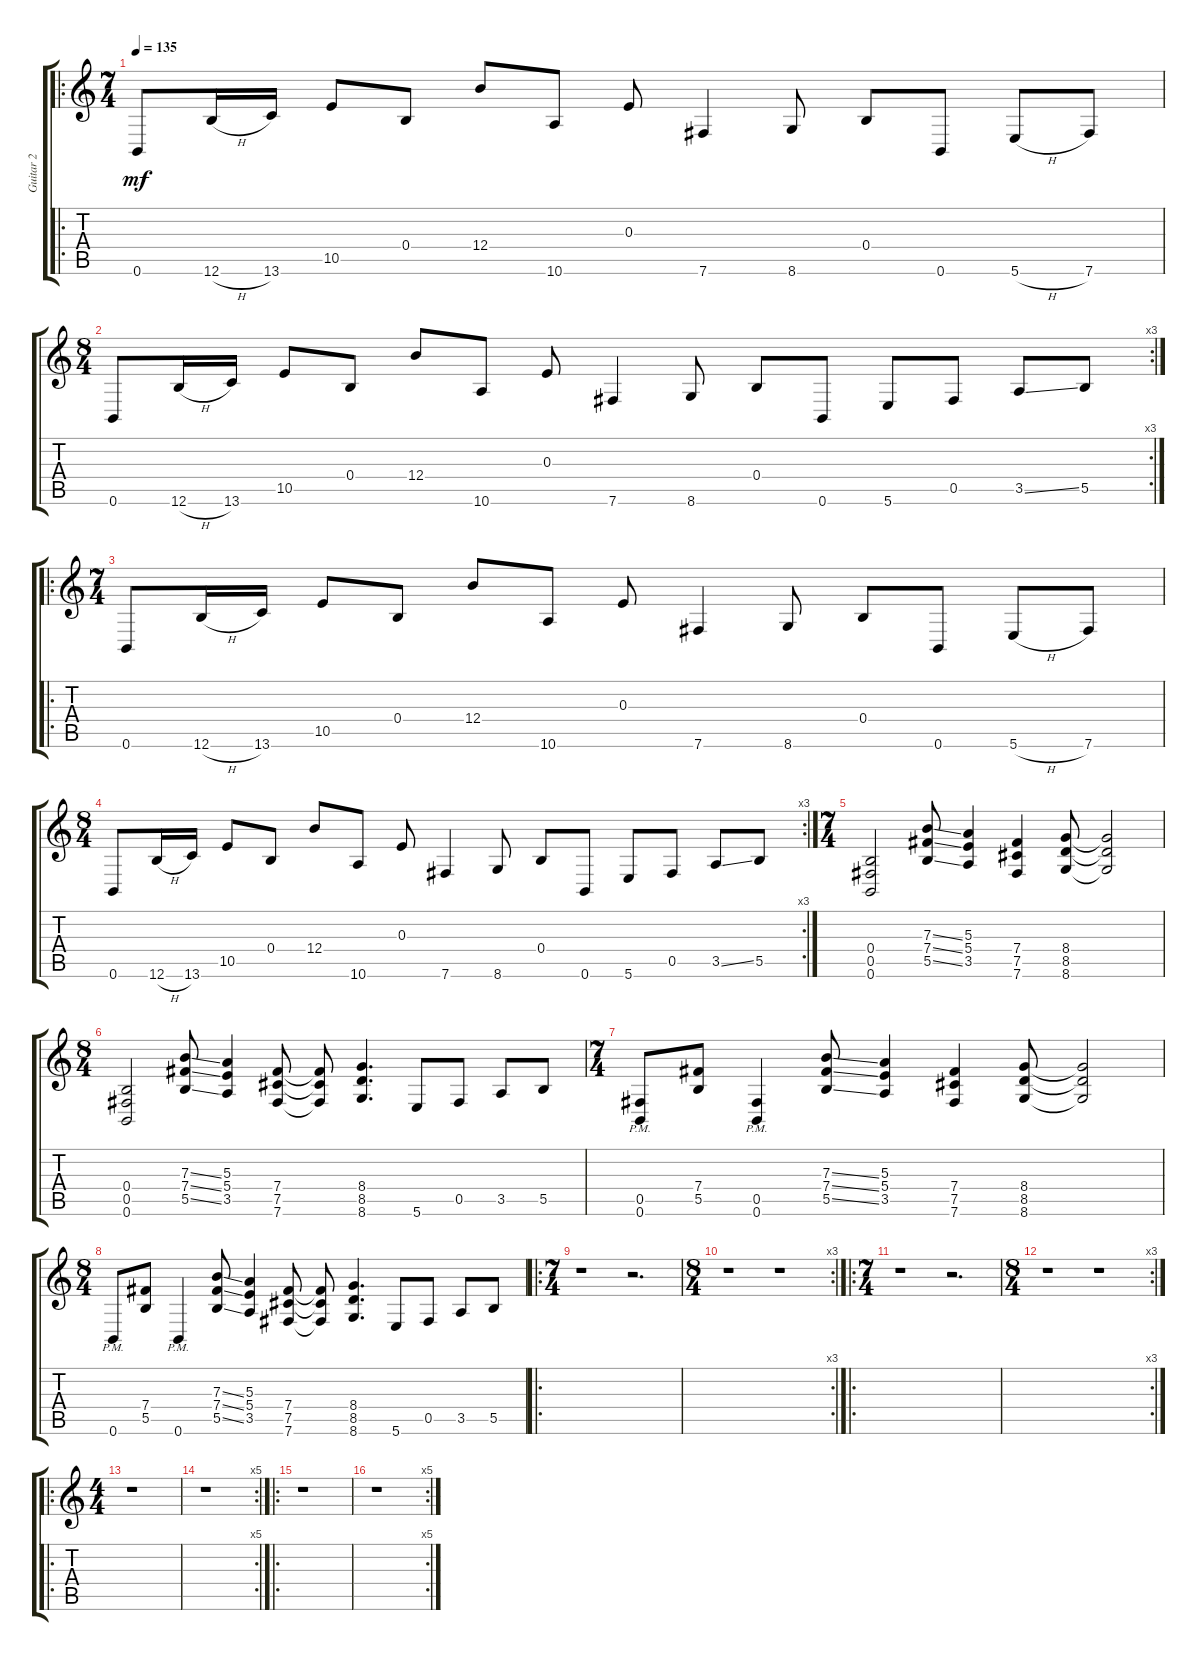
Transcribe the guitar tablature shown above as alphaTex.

\track ("Guitar 2" "Guitar 2") {instrument distortionguitar}
\staff {score tabs}
\tuning (Db4 Ab3 E3 B2 Gb2 B1) {hide}
\ro
\ts (7 4)
\tempo 135
\clef g2
\ks c
0.6.8{dy mf} 12.6{h}.16 13.6.16 10.5.8 0.4.8 12.4.8 10.6.8 0.3.8 7.6.4 8.6.8 0.4.8 0.6.8 5.6{h}.8 7.6.8 |
\rc 3
\ts (8 4)
0.6.8 12.6{h}.16 13.6.16 10.5.8 0.4.8 12.4.8 10.6.8 0.3.8 7.6.4 8.6.8 0.4.8 0.6.8 5.6.8 0.5.8 3.5{ss}.8 5.5.8 |
\ro
\ts (7 4)
0.6.8 12.6{h}.16 13.6.16 10.5.8 0.4.8 12.4.8 10.6.8 0.3.8 7.6.4 8.6.8 0.4.8 0.6.8 5.6{h}.8 7.6.8 |
\rc 3
\ts (8 4)
0.6.8 12.6{h}.16 13.6.16 10.5.8 0.4.8 12.4.8 10.6.8 0.3.8 7.6.4 8.6.8 0.4.8 0.6.8 5.6.8 0.5.8 3.5{ss}.8 5.5.8 |
\ts (7 4)
(0.4 0.5 0.6).2 (7.3{ss} 7.4{ss} 5.5{ss}).8 (5.3 5.4 3.5).4 (7.4 7.5 7.6).4 (8.4 8.5 8.6).8 (8.4{t} 8.5{t} 8.6{t}).2 |
\ts (8 4)
(0.4 0.5 0.6).2 (7.3{ss} 7.4{ss} 5.5{ss}).8 (5.3 5.4 3.5).4 (7.4 7.5 7.6).8 (7.4{t} 7.5{t} 7.6{t}).8 (8.4 8.5 8.6).4{d} 5.6.8 0.5.8 3.5.8 5.5.8 |
\ts (7 4)
(0.5{pm} 0.6{pm}).8 (7.4 5.5).8 (0.5{pm} 0.6{pm}).4 (7.3{ss} 7.4{ss} 5.5{ss}).8 (5.3 5.4 3.5).4 (7.4 7.5 7.6).4 (8.4 8.5 8.6).8 (8.4{t} 8.5{t} 8.6{t}).2 |
\ts (8 4)
0.6{pm}.8 (7.4 5.5).8 0.6{pm}.4 (7.3{ss} 7.4{ss} 5.5{ss}).8 (5.3 5.4 3.5).4 (7.4 7.5 7.6).8 (7.4{t} 7.5{t} 7.6{t}).8 (8.4 8.5 8.6).4{d} 5.6.8 0.5.8 3.5.8 5.5.8 |
\ro
\ts (7 4)
r.1 r.2{d} |
\rc 3
\ts (8 4)
r.1 r.1 |
\ro
\ts (7 4)
r.1 r.2{d} |
\rc 3
\ts (8 4)
r.1 r.1 |
\ro
\ts (4 4)
r.1 |
\rc 5
r.1 |
\ro
r.1 |
\rc 5
r.1
